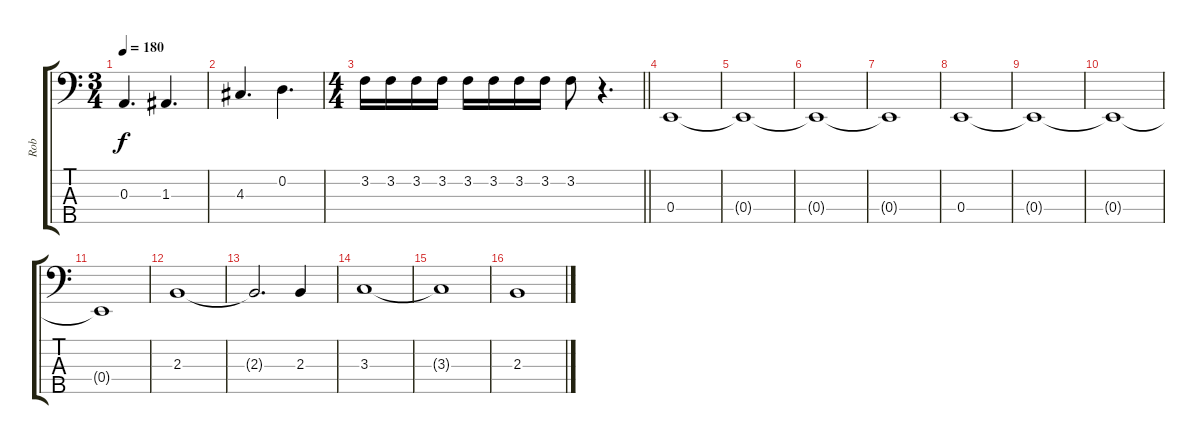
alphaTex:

\track ("Rob" "Rob") {instrument electricbassfinger}
\staff {score tabs}
\tuning (G2 D2 A1 E1 B0) {hide}
\ts (3 4)
\tempo 180
\clef f4
\ks c
0.3.4{d dy f} 1.3.4{d} |
4.3.4{d} 0.2.4{d} |
\ts (4 4)
\barLineRight lightlight
3.2.16 3.2.16 3.2.16 3.2.16 3.2.16 3.2.16 3.2.16 3.2.16 3.2.8 r.4{d} |
\section ("" "")
0.4.1 |
0.4{t}.1 |
0.4{t}.1 |
0.4{t}.1 |
0.4.1 |
0.4{t}.1 |
0.4{t}.1 |
0.4{t}.1 |
2.3.1 |
2.3{t}.2{d} 2.3.4 |
3.3.1 |
3.3{t}.1 |
2.3.1
